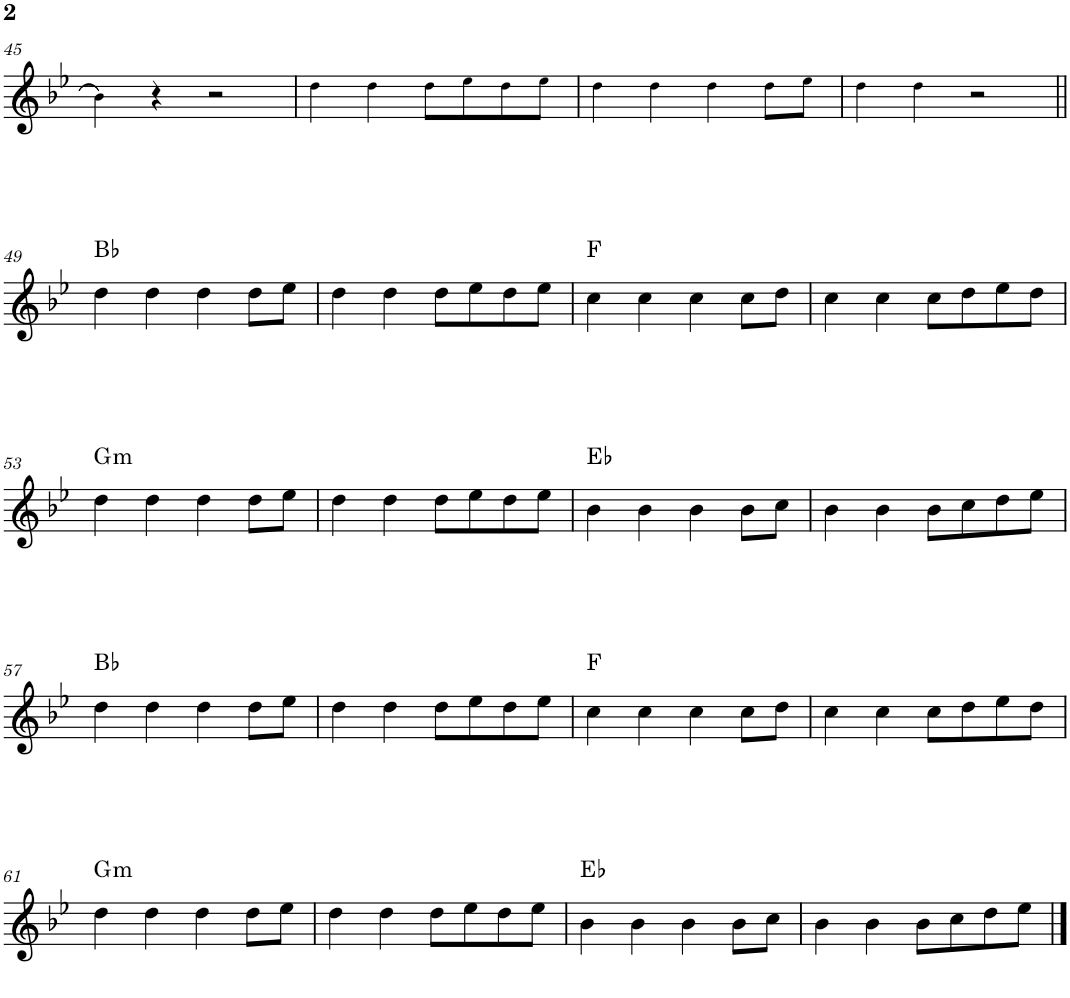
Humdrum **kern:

**kern	**harte
*part1	*part1
*staff1	*
*I"Piano	*
*I'Pno.	*
!!LO:PB:g=z
*clefG2	*
*k[b-e-]	*
*M4/4	*
=45	=45
4b-!\]	.
4r	.
2r	.
=46	=46
4dd!\	.
4dd!\	.
8dd!\L	.
8ee-!\	.
8dd!\	.
8ee-!\J	.
=47	=47
4dd!\	.
4dd!\	.
4dd!\	.
8dd!\L	.
8ee-!\J	.
=48	=48
4dd!\	.
4dd!\	.
2r	.
!!LO:LB:g=z
=49||	=49||
4dd\	Bb:maj
4dd\	.
4dd\	.
8dd\L	.
8ee-\J	.
=50	=50
4dd\	.
4dd\	.
8dd\L	.
8ee-\	.
8dd\	.
8ee-\J	.
=51	=51
4cc\	F:maj
4cc\	.
4cc\	.
8cc\L	.
8dd\J	.
=52	=52
4cc\	.
4cc\	.
8cc\L	.
8dd\	.
8ee-\	.
8dd\J	.
!!LO:LB:g=z
=53	=53
!	!LO:H:kt=m
4dd\	G:min
4dd\	.
4dd\	.
8dd\L	.
8ee-\J	.
=54	=54
4dd\	.
4dd\	.
8dd\L	.
8ee-\	.
8dd\	.
8ee-\J	.
=55	=55
4b-\	Eb:maj
4b-\	.
4b-\	.
8b-\L	.
8cc\J	.
=56	=56
4b-\	.
4b-\	.
8b-\L	.
8cc\	.
8dd\	.
8ee-\J	.
!!LO:LB:g=z
=57	=57
4dd\	Bb:maj
4dd\	.
4dd\	.
8dd\L	.
8ee-\J	.
=58	=58
4dd\	.
4dd\	.
8dd\L	.
8ee-\	.
8dd\	.
8ee-\J	.
=59	=59
4cc\	F:maj
4cc\	.
4cc\	.
8cc\L	.
8dd\J	.
=60	=60
4cc\	.
4cc\	.
8cc\L	.
8dd\	.
8ee-\	.
8dd\J	.
!!LO:LB:g=z
=61	=61
!	!LO:H:kt=m
4dd\	G:min
4dd\	.
4dd\	.
8dd\L	.
8ee-\J	.
=62	=62
4dd\	.
4dd\	.
8dd\L	.
8ee-\	.
8dd\	.
8ee-\J	.
=63	=63
4b-\	Eb:maj
4b-\	.
4b-\	.
8b-\L	.
8cc\J	.
=64	=64
4b-\	.
4b-\	.
8b-\L	.
8cc\	.
8dd\	.
8ee-\J	.
==	==
*-	*-
